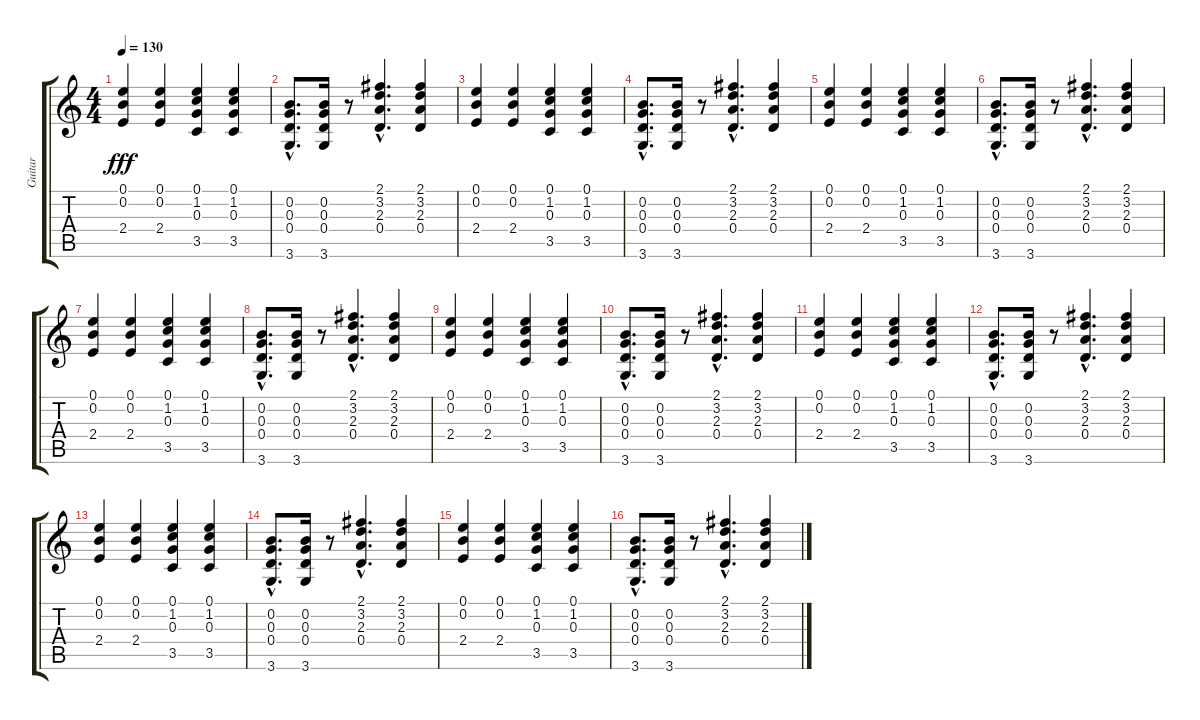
\track ("Guitar" "Guitar") {instrument acousticguitarsteel}
\staff {score tabs}
\tuning (E4 B3 G3 D3 A2 E2) {hide}
\ts (4 4)
\tempo 130
\clef g2
\ks c
(0.1 0.2 2.4).4{dy fff} (0.1 0.2 2.4).4 (0.1 1.2 0.3 3.5).4 (0.1 1.2 0.3 3.5).4 |
(0.2{hac} 0.3{hac} 0.4{hac} 3.6{hac}).8{d} (0.2 0.3 0.4 3.6).16 r.8 (2.1{hac} 3.2{hac} 2.3{hac} 0.4{hac}).4{d} (2.1 3.2 2.3 0.4).4 |
(0.1 0.2 2.4).4 (0.1 0.2 2.4).4 (0.1 1.2 0.3 3.5).4 (0.1 1.2 0.3 3.5).4 |
(0.2{hac} 0.3{hac} 0.4{hac} 3.6{hac}).8{d} (0.2 0.3 0.4 3.6).16 r.8 (2.1{hac} 3.2{hac} 2.3{hac} 0.4{hac}).4{d} (2.1 3.2 2.3 0.4).4 |
(0.1 0.2 2.4).4 (0.1 0.2 2.4).4 (0.1 1.2 0.3 3.5).4 (0.1 1.2 0.3 3.5).4 |
(0.2{hac} 0.3{hac} 0.4{hac} 3.6{hac}).8{d} (0.2 0.3 0.4 3.6).16 r.8 (2.1{hac} 3.2{hac} 2.3{hac} 0.4{hac}).4{d} (2.1 3.2 2.3 0.4).4 |
(0.1 0.2 2.4).4 (0.1 0.2 2.4).4 (0.1 1.2 0.3 3.5).4 (0.1 1.2 0.3 3.5).4 |
(0.2{hac} 0.3{hac} 0.4{hac} 3.6{hac}).8{d} (0.2 0.3 0.4 3.6).16 r.8 (2.1{hac} 3.2{hac} 2.3{hac} 0.4{hac}).4{d} (2.1 3.2 2.3 0.4).4 |
(0.1 0.2 2.4).4 (0.1 0.2 2.4).4 (0.1 1.2 0.3 3.5).4 (0.1 1.2 0.3 3.5).4 |
(0.2{hac} 0.3{hac} 0.4{hac} 3.6{hac}).8{d} (0.2 0.3 0.4 3.6).16 r.8 (2.1{hac} 3.2{hac} 2.3{hac} 0.4{hac}).4{d} (2.1 3.2 2.3 0.4).4 |
(0.1 0.2 2.4).4 (0.1 0.2 2.4).4 (0.1 1.2 0.3 3.5).4 (0.1 1.2 0.3 3.5).4 |
(0.2{hac} 0.3{hac} 0.4{hac} 3.6{hac}).8{d} (0.2 0.3 0.4 3.6).16 r.8 (2.1{hac} 3.2{hac} 2.3{hac} 0.4{hac}).4{d} (2.1 3.2 2.3 0.4).4 |
(0.1 0.2 2.4).4 (0.1 0.2 2.4).4 (0.1 1.2 0.3 3.5).4 (0.1 1.2 0.3 3.5).4 |
(0.2{hac} 0.3{hac} 0.4{hac} 3.6{hac}).8{d} (0.2 0.3 0.4 3.6).16 r.8 (2.1{hac} 3.2{hac} 2.3{hac} 0.4{hac}).4{d} (2.1 3.2 2.3 0.4).4 |
(0.1 0.2 2.4).4 (0.1 0.2 2.4).4 (0.1 1.2 0.3 3.5).4 (0.1 1.2 0.3 3.5).4 |
(0.2{hac} 0.3{hac} 0.4{hac} 3.6{hac}).8{d} (0.2 0.3 0.4 3.6).16 r.8 (2.1{hac} 3.2{hac} 2.3{hac} 0.4{hac}).4{d} (2.1 3.2 2.3 0.4).4
